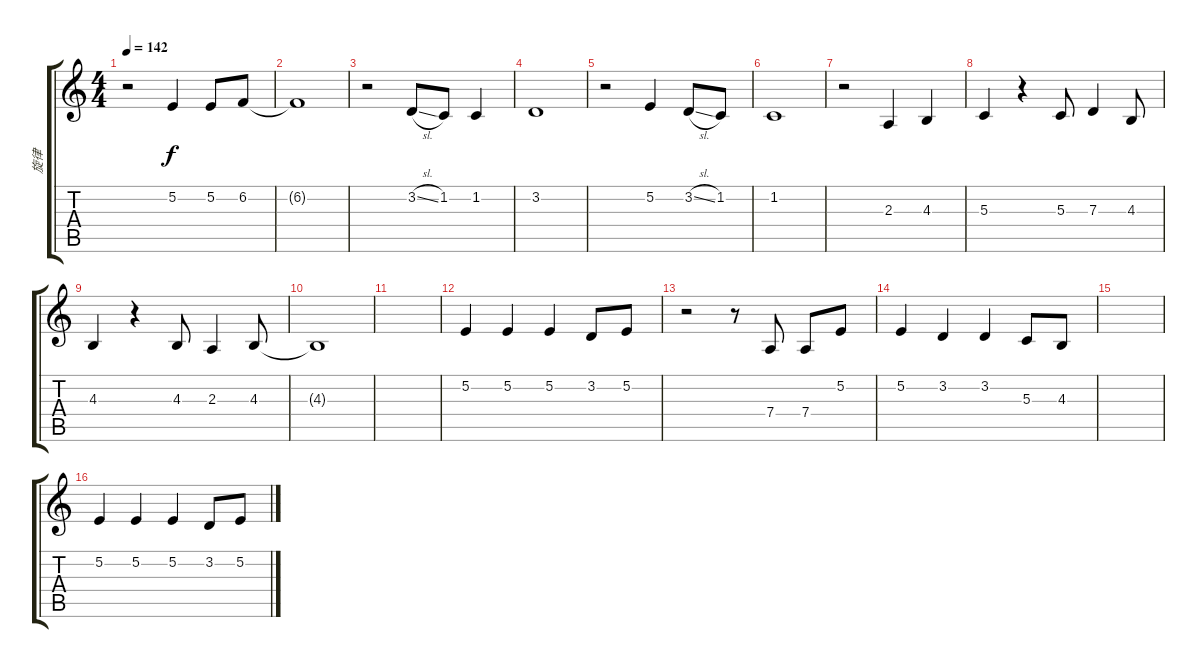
\track ("旋律" "旋律") {instrument cello}
\staff {score tabs}
\tuning (E4 B3 G3 D3 A2 E2) {hide}
\ts (4 4)
\tempo 142
\clef g2
\ks c
r.2{dy f} 5.2.4 5.2.8 6.2.8 |
6.2{t}.1 |
r.2 3.2{sl}.8 1.2.8 1.2.4 |
3.2.1 |
r.2 5.2.4 3.2{sl}.8 1.2.8 |
1.2.1 |
r.2 2.3.4 4.3.4 |
5.3.4 r.4 5.3.8 7.3.4 4.3.8 |
4.3.4 r.4 4.3.8 2.3.4 4.3.8 |
4.3{t}.1 |
|
5.2.4 5.2.4 5.2.4 3.2.8 5.2.8 |
r.2 r.8 7.4.8 7.4.8 5.2.8 |
5.2.4 3.2.4 3.2.4 5.3.8 4.3.8 |
|
5.2.4 5.2.4 5.2.4 3.2.8 5.2.8
